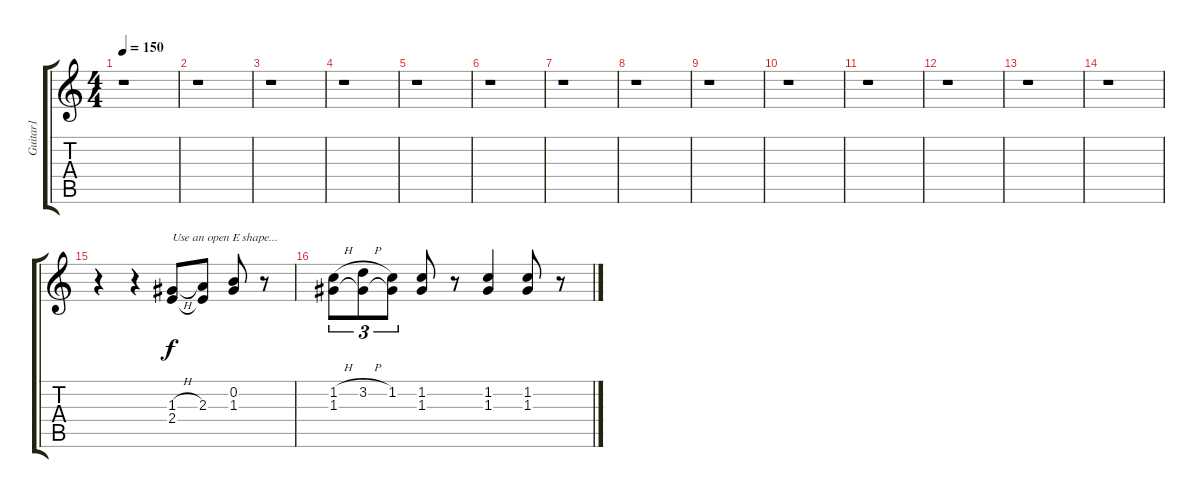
\track ("Guitar1" "Guitar1") {instrument distortionguitar}
\staff {score tabs}
\tuning (E4 B3 G3 D3 A2 E2) {hide}
\ts (4 4)
\tempo 150
\clef g2
\ks c
r.1{dy f} |
r.1 |
r.1 |
r.1 |
r.1 |
r.1 |
r.1 |
r.1 |
r.1 |
r.1 |
r.1 |
r.1 |
r.1 |
r.1 |
r.4 r.4 (1.3{h} 2.4).8{txt "Use an open E shape..."} (2.3 2.4{t}).8 (0.2 1.3).8 r.8 |
(1.2{h} 1.3).8{tu (3 2)} (3.2{h} 1.3{t}).8{tu (3 2)} (1.2 1.3{t}).8{tu (3 2)} (1.2 1.3).8 r.8 (1.2 1.3).4 (1.2 1.3).8 r.8
